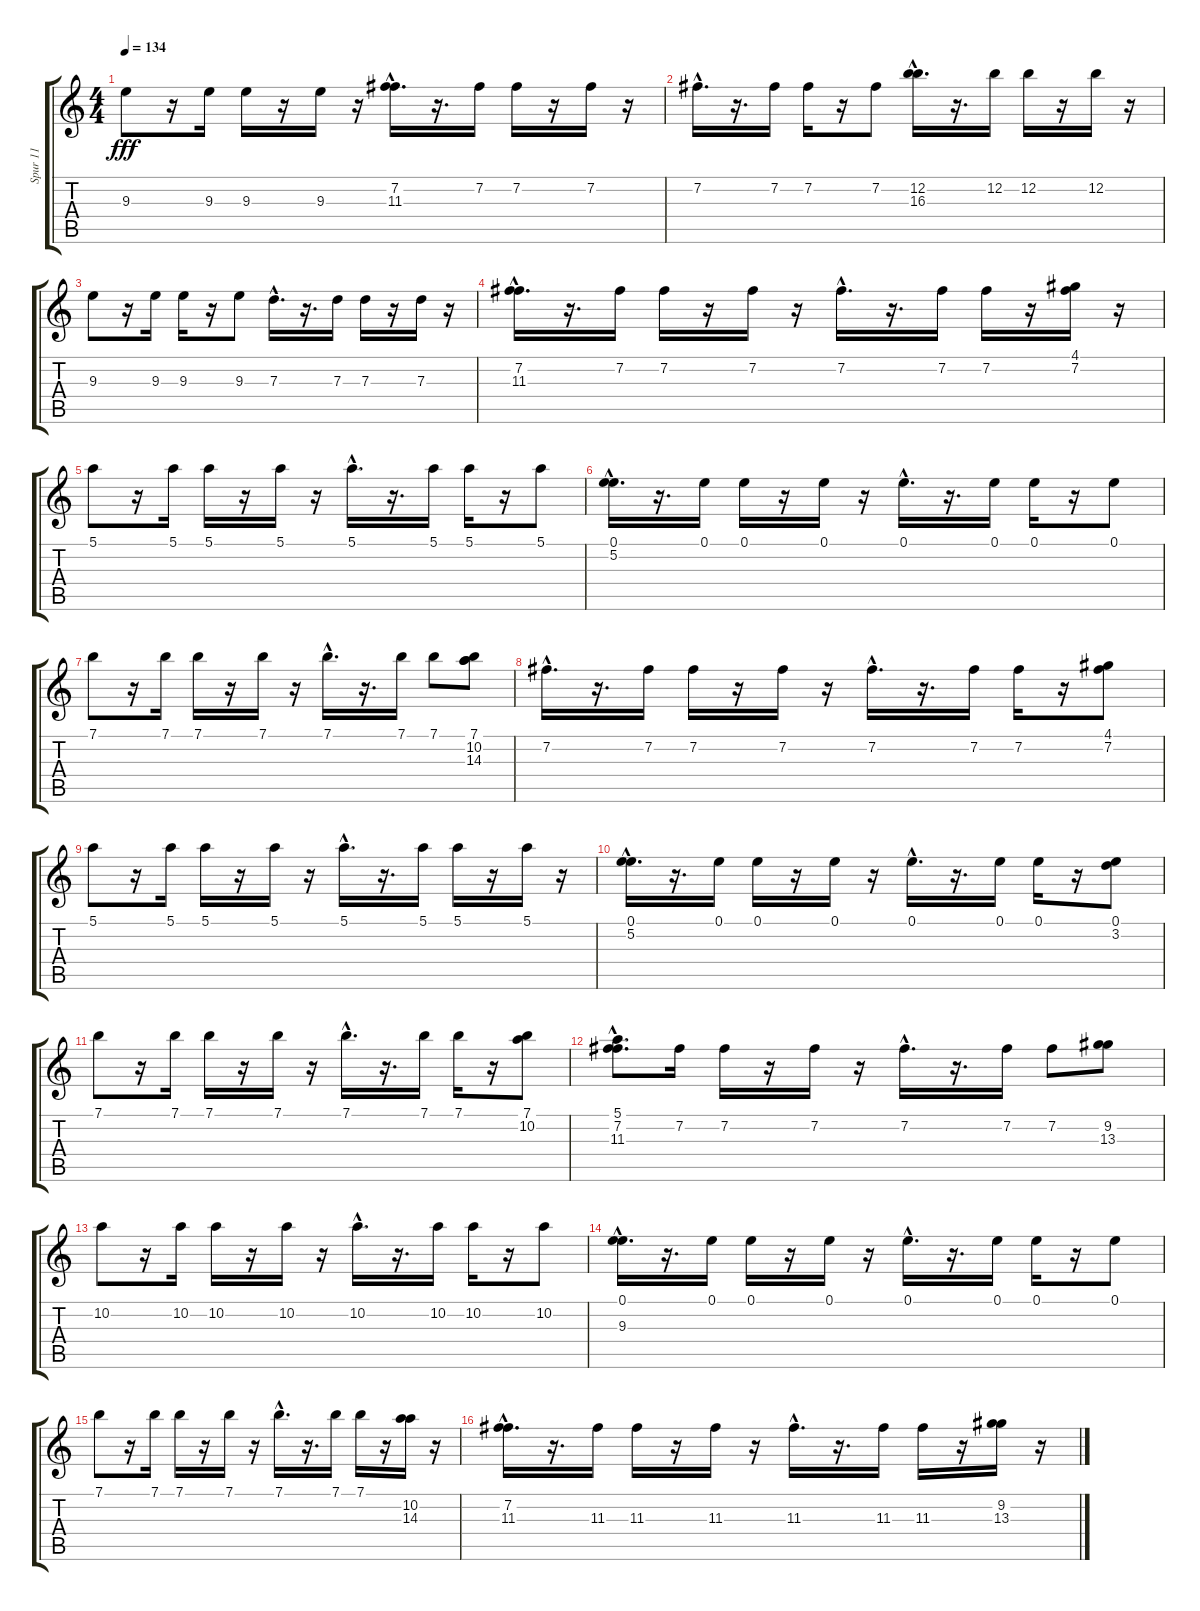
\track ("Spur 11" "Spur 11") {instrument electricbasspick}
\staff {score tabs}
\tuning (E4 B3 G3 D3 A2 E2) {hide}
\ts (4 4)
\tempo 134
\clef g2
\ks c
9.3.8{dy fff} r.16 9.3.16 9.3.16 r.16 9.3.16 r.16 (7.2{hac} 11.3{hac}).16{d} r.16{d} 7.2.16 7.2.16 r.16 7.2.16 r.16 |
7.2{hac}.16{d} r.16{d} 7.2.16 7.2.16 r.16 7.2.8 (12.2{hac} 16.3{hac}).16{d} r.16{d} 12.2.16 12.2.16 r.16 12.2.16 r.16 |
9.3.8 r.16 9.3.16 9.3.16 r.16 9.3.8 7.3{hac}.16{d} r.16{d} 7.3.16 7.3.16 r.16 7.3.16 r.16 |
(7.2{hac} 11.3{hac}).16{d} r.16{d} 7.2.16 7.2.16 r.16 7.2.16 r.16 7.2{hac}.16{d} r.16{d} 7.2.16 7.2.16 r.16 (4.1 7.2).16 r.16 |
5.1.8 r.16 5.1.16 5.1.16 r.16 5.1.16 r.16 5.1{hac}.16{d} r.16{d} 5.1.16 5.1.16 r.16 5.1.8 |
(0.1{hac} 5.2{hac}).16{d} r.16{d} 0.1.16 0.1.16 r.16 0.1.16 r.16 0.1{hac}.16{d} r.16{d} 0.1.16 0.1.16 r.16 0.1.8 |
7.1.8 r.16 7.1.16 7.1.16 r.16 7.1.16 r.16 7.1{hac}.16{d} r.16{d} 7.1.16 7.1.8 (7.1 10.2 14.3).8 |
7.2{hac}.16{d} r.16{d} 7.2.16 7.2.16 r.16 7.2.16 r.16 7.2{hac}.16{d} r.16{d} 7.2.16 7.2.16 r.16 (4.1 7.2).8 |
5.1.8 r.16 5.1.16 5.1.16 r.16 5.1.16 r.16 5.1{hac}.16{d} r.16{d} 5.1.16 5.1.16 r.16 5.1.16 r.16 |
(0.1{hac} 5.2{hac}).16{d} r.16{d} 0.1.16 0.1.16 r.16 0.1.16 r.16 0.1{hac}.16{d} r.16{d} 0.1.16 0.1.16 r.16 (0.1 3.2).8 |
7.1.8 r.16 7.1.16 7.1.16 r.16 7.1.16 r.16 7.1{hac}.16{d} r.16{d} 7.1.16 7.1.16 r.16 (7.1 10.2).8 |
(5.1{hac} 7.2{hac} 11.3{hac}).8{d} 7.2.16 7.2.16 r.16 7.2.16 r.16 7.2{hac}.16{d} r.16{d} 7.2.16 7.2.8 (9.2 13.3).8 |
10.2.8 r.16 10.2.16 10.2.16 r.16 10.2.16 r.16 10.2{hac}.16{d} r.16{d} 10.2.16 10.2.16 r.16 10.2.8 |
(0.1{hac} 9.3{hac}).16{d} r.16{d} 0.1.16 0.1.16 r.16 0.1.16 r.16 0.1{hac}.16{d} r.16{d} 0.1.16 0.1.16 r.16 0.1.8 |
7.1.8 r.16 7.1.16 7.1.16 r.16 7.1.16 r.16 7.1{hac}.16{d} r.16{d} 7.1.16 7.1.16 r.16 (10.2 14.3).16 r.16 |
(7.2{hac} 11.3{hac}).16{d} r.16{d} 11.3.16 11.3.16 r.16 11.3.16 r.16 11.3{hac}.16{d} r.16{d} 11.3.16 11.3.16 r.16 (9.2 13.3).16 r.16
